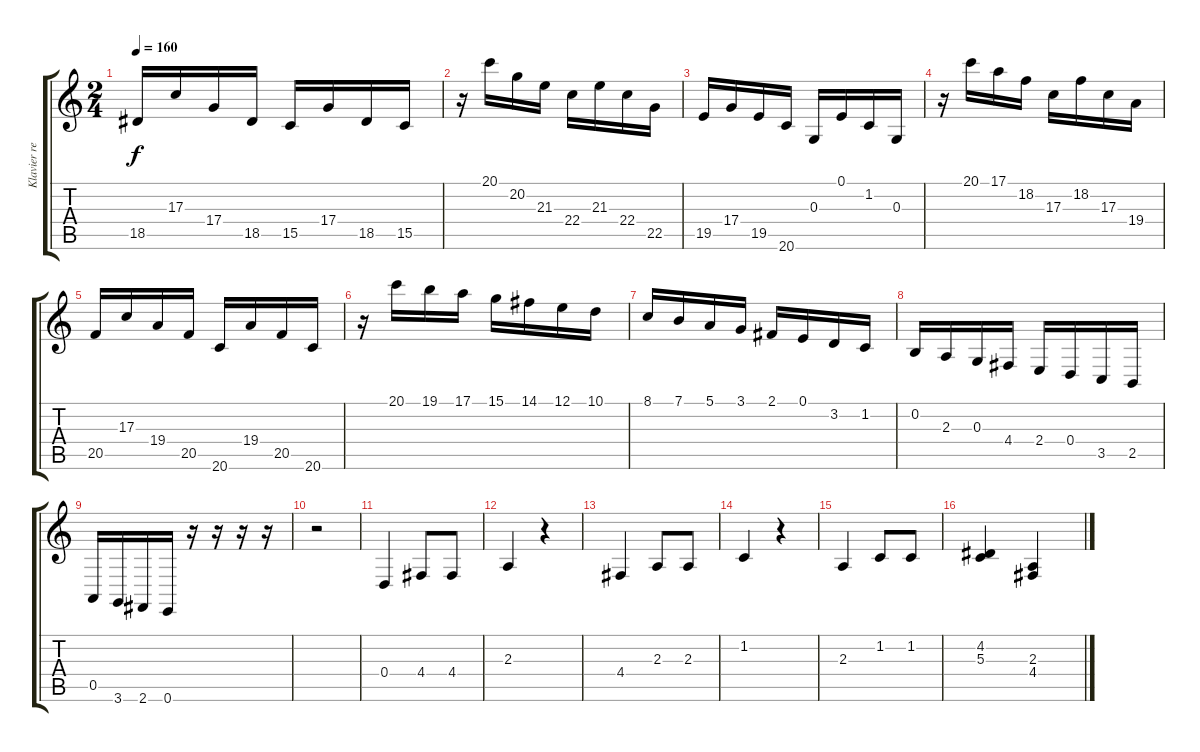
\track ("Klavier rechte Hand" "Klavier re") {instrument acousticgrandpiano}
\staff {score tabs}
\tuning (E4 B3 G3 D3 A2 E2) {hide}
\ts (2 4)
\tempo 160
\clef g2
\ks c
18.5.16{dy f} 17.3.16 17.4.16 18.5.16 15.5.16 17.4.16 18.5.16 15.5.16 |
r.16 20.1.16 20.2.16 21.3.16 22.4.16 21.3.16 22.4.16 22.5.16 |
19.5.16 17.4.16 19.5.16 20.6.16 0.3.16 0.1.16 1.2.16 0.3.16 |
r.16 20.1.16 17.1.16 18.2.16 17.3.16 18.2.16 17.3.16 19.4.16 |
20.5.16 17.3.16 19.4.16 20.5.16 20.6.16 19.4.16 20.5.16 20.6.16 |
r.16 20.1.16 19.1.16 17.1.16 15.1.16 14.1.16 12.1.16 10.1.16 |
8.1.16 7.1.16 5.1.16 3.1.16 2.1.16 0.1.16 3.2.16 1.2.16 |
0.2.16 2.3.16 0.3.16 4.4.16 2.4.16 0.4.16 3.5.16 2.5.16 |
0.5.16 3.6.16 2.6.16 0.6.16 r.16 r.16 r.16 r.16 |
r.2 |
0.4.4 4.4.8 4.4.8 |
2.3.4 r.4 |
4.4.4 2.3.8 2.3.8 |
1.2.4 r.4 |
2.3.4 1.2.8 1.2.8 |
(4.2 5.3).4 (2.3 4.4).4
